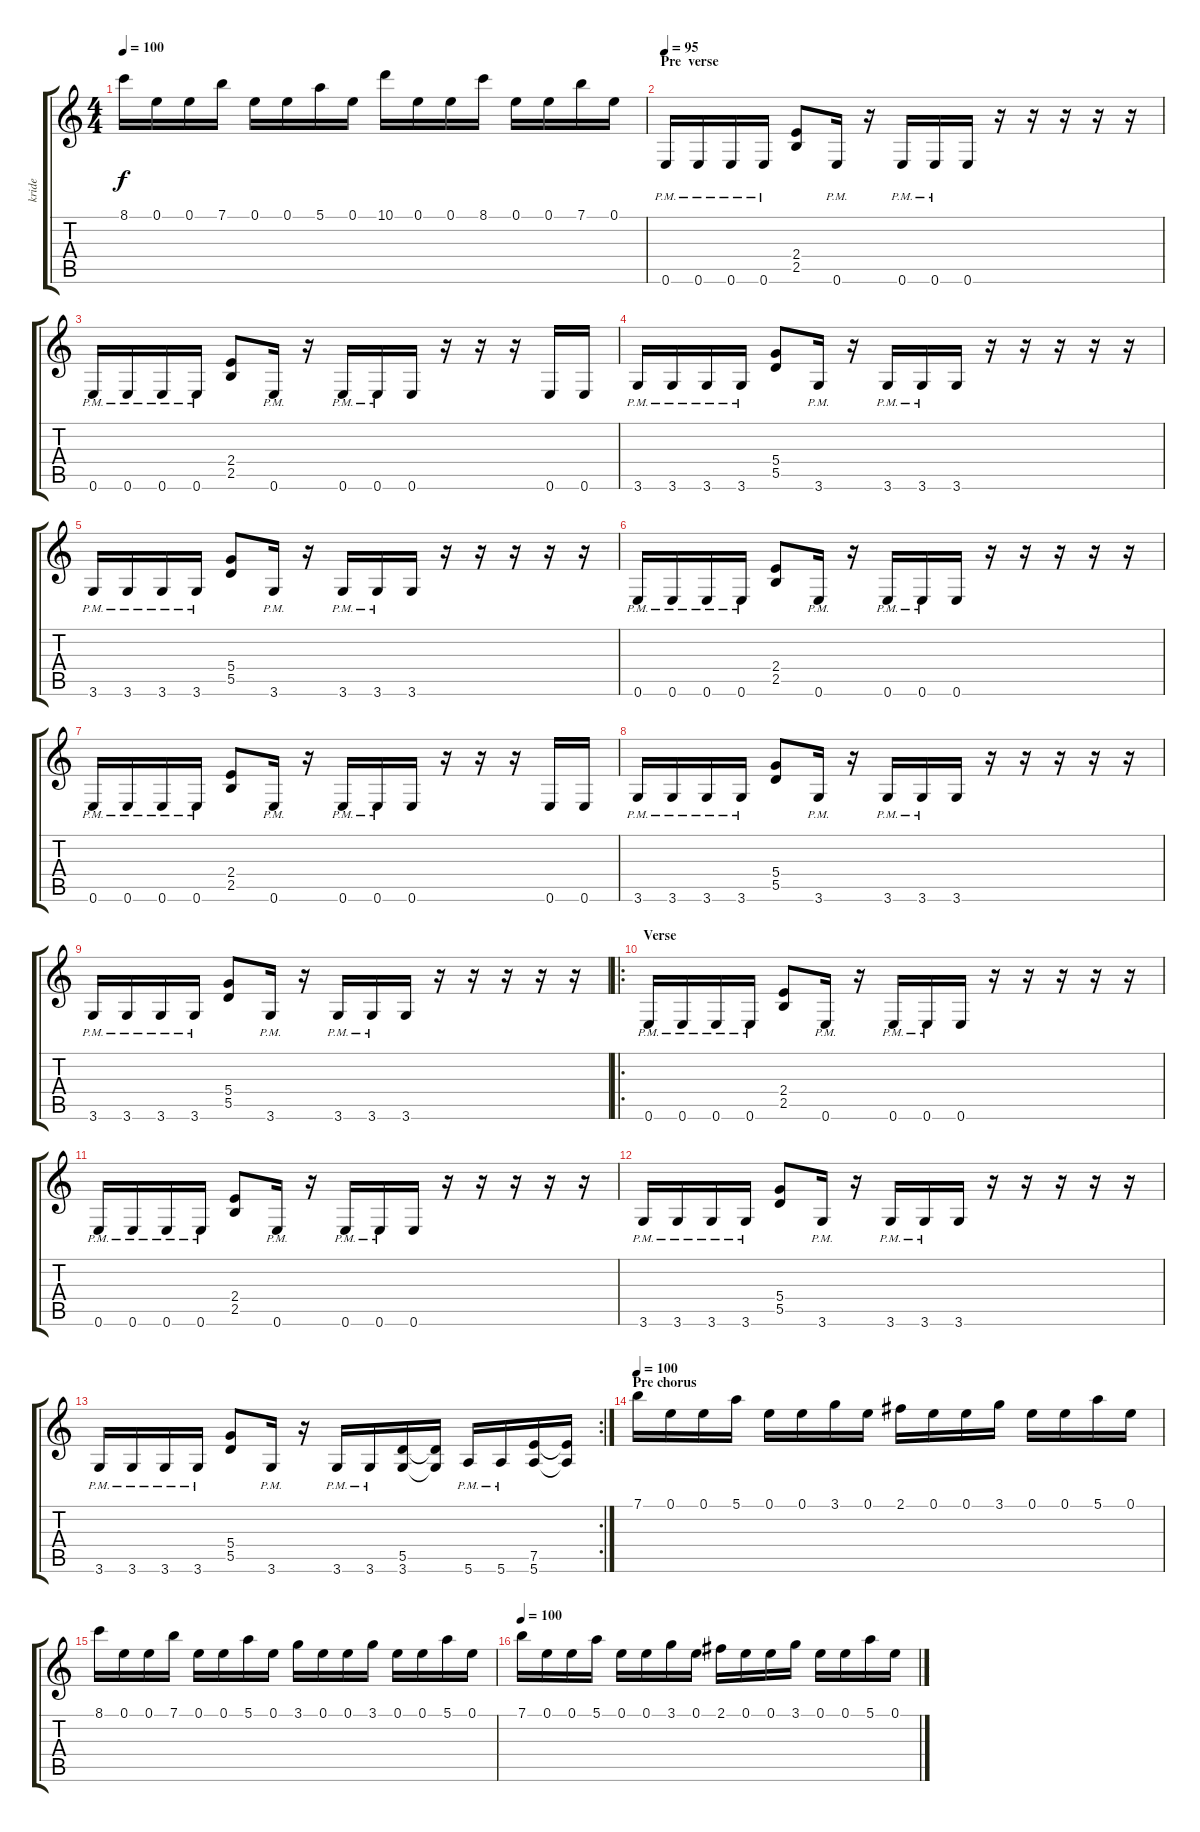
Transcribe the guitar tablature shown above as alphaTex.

\track ("kride" "kride") {instrument distortionguitar}
\staff {score tabs}
\tuning (E4 B3 G3 D3 A2 E2) {hide}
\ts (4 4)
\tempo 100
\clef g2
\ks c
8.1.16{dy f} 0.1.16 0.1.16 7.1.16 0.1.16 0.1.16 5.1.16 0.1.16 10.1.16 0.1.16 0.1.16 8.1.16 0.1.16 0.1.16 7.1.16 0.1.16 |
\section ("" "Pre  verse")
\tempo 95
0.6{pm}.16{instrument distortionguitar} 0.6{pm}.16 0.6{pm}.16 0.6{pm}.16 (2.4 2.5).8 0.6{pm}.16 r.16 0.6{pm}.16 0.6{pm}.16 0.6.16 r.16 r.16 r.16 r.16 r.16 |
0.6{pm}.16 0.6{pm}.16 0.6{pm}.16 0.6{pm}.16 (2.4 2.5).8 0.6{pm}.16 r.16 0.6{pm}.16 0.6{pm}.16 0.6.16 r.16 r.16 r.16 0.6.16 0.6.16 |
3.6{pm}.16 3.6{pm}.16 3.6{pm}.16 3.6{pm}.16 (5.4 5.5).8 3.6{pm}.16 r.16 3.6{pm}.16 3.6{pm}.16 3.6.16 r.16 r.16 r.16 r.16 r.16 |
3.6{pm}.16 3.6{pm}.16 3.6{pm}.16 3.6{pm}.16 (5.4 5.5).8 3.6{pm}.16 r.16 3.6{pm}.16 3.6{pm}.16 3.6.16 r.16 r.16 r.16 r.16 r.16 |
0.6{pm}.16{instrument distortionguitar} 0.6{pm}.16 0.6{pm}.16 0.6{pm}.16 (2.4 2.5).8 0.6{pm}.16 r.16 0.6{pm}.16 0.6{pm}.16 0.6.16 r.16 r.16 r.16 r.16 r.16 |
0.6{pm}.16 0.6{pm}.16 0.6{pm}.16 0.6{pm}.16 (2.4 2.5).8 0.6{pm}.16 r.16 0.6{pm}.16 0.6{pm}.16 0.6.16 r.16 r.16 r.16 0.6.16 0.6.16 |
3.6{pm}.16 3.6{pm}.16 3.6{pm}.16 3.6{pm}.16 (5.4 5.5).8 3.6{pm}.16 r.16 3.6{pm}.16 3.6{pm}.16 3.6.16 r.16 r.16 r.16 r.16 r.16 |
3.6{pm}.16 3.6{pm}.16 3.6{pm}.16 3.6{pm}.16 (5.4 5.5).8 3.6{pm}.16 r.16 3.6{pm}.16 3.6{pm}.16 3.6.16 r.16 r.16 r.16 r.16 r.16 |
\ro
\section ("" "Verse")
0.6{pm}.16 0.6{pm}.16 0.6{pm}.16 0.6{pm}.16 (2.4 2.5).8 0.6{pm}.16 r.16 0.6{pm}.16 0.6{pm}.16 0.6.16 r.16 r.16 r.16 r.16 r.16 |
0.6{pm}.16 0.6{pm}.16 0.6{pm}.16 0.6{pm}.16 (2.4 2.5).8 0.6{pm}.16 r.16 0.6{pm}.16 0.6{pm}.16 0.6.16 r.16 r.16 r.16 r.16 r.16 |
3.6{pm}.16 3.6{pm}.16 3.6{pm}.16 3.6{pm}.16 (5.4 5.5).8 3.6{pm}.16 r.16 3.6{pm}.16 3.6{pm}.16 3.6.16 r.16 r.16 r.16 r.16 r.16 |
\rc 2
3.6{pm}.16 3.6{pm}.16 3.6{pm}.16 3.6{pm}.16 (5.4 5.5).8 3.6{pm}.16 r.16 3.6{pm}.16 3.6{pm}.16 (5.5 3.6).16 (5.5{t} 3.6{t}).16 5.6{pm}.16 5.6{pm}.16 (7.5 5.6).16 (7.5{t} 5.6{t}).16 |
\section ("" "Pre chorus")
\tempo 100
7.1.16 0.1.16 0.1.16 5.1.16 0.1.16 0.1.16 3.1.16 0.1.16 2.1.16 0.1.16 0.1.16 3.1.16 0.1.16 0.1.16 5.1.16 0.1.16 |
8.1.16 0.1.16 0.1.16 7.1.16 0.1.16 0.1.16 5.1.16 0.1.16 3.1.16 0.1.16 0.1.16 3.1.16 0.1.16 0.1.16 5.1.16 0.1.16 |
\tempo 100
7.1.16 0.1.16 0.1.16 5.1.16 0.1.16 0.1.16 3.1.16 0.1.16 2.1.16 0.1.16 0.1.16 3.1.16 0.1.16 0.1.16 5.1.16 0.1.16
